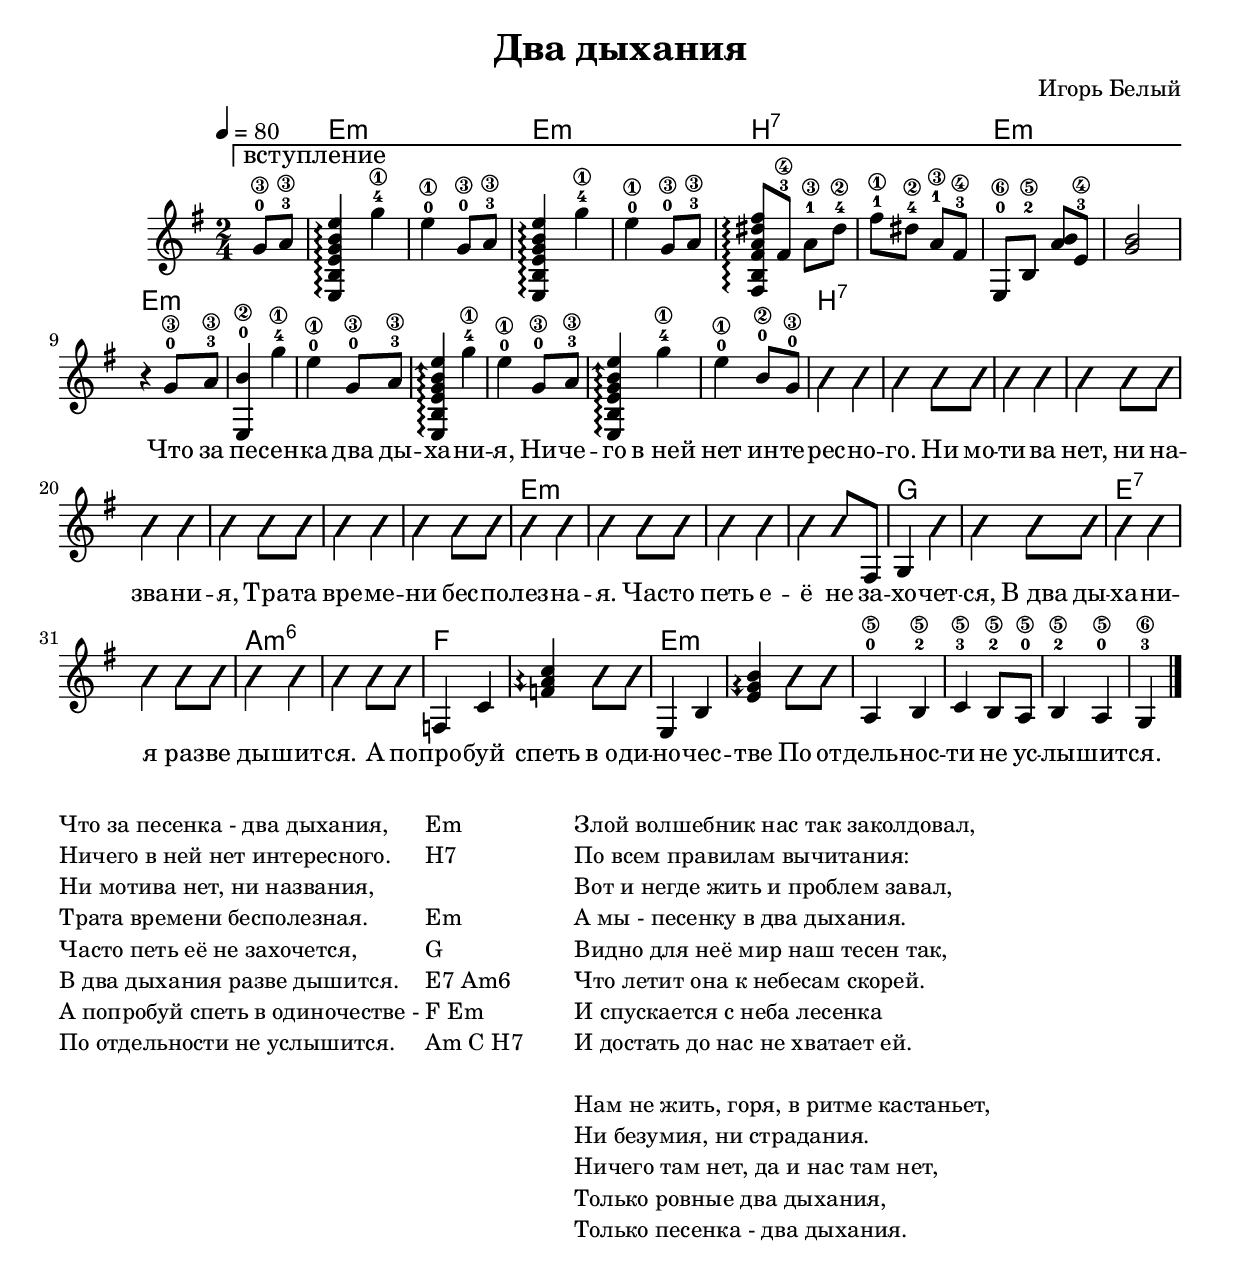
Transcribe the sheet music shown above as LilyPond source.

\header {
  title = "Два дыхания"
  composer = "Игорь Белый"
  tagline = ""
}

%\version "2.10.33"

% European system (A B H C D E F G)
\include "deutsch.ly"

#(set! paper-alist (cons '("my size" . (cons (* 210 mm) (* 250 mm))) paper-alist)) % урезал высоту чтобы убрать пустое поле

\paper {
  #(set-paper-size "my size")
  bottom-margin = #-5
}

noteheadoff = { \override NoteHead #'color = #white \override NoteHead #'layer = #-1 }
noteheadon  = { \override NoteHead #'color = #black \override NoteHead #'layer = #1 }

lnotes = \relative c'' {
  \time 2/4
  \key e \minor
  \tempo 4 = 80
  \partial 4
  \override Fingering #'add-stem-support = ##t
  % вступление
  \set Score.repeatCommands = #'((volta "вступление"))
  \override TextSpanner #'dash-period = #2
  <g-0\3>8 <a-3\3> <e, h' e g h e>4\arpeggio <g''-4\1> <e-0\1>
  <g,-0\3>8 <a-3\3> <e, h' e g h e>4\arpeggio <g''-4\1> <e-0\1>
  <g,-0\3>8 <a-3\3> <fis, h fis' a dis fis>8\arpeggio <fis'-3\4>
  <a-1\3> <dis-4\2> <fis-1\1> <dis-4\2> <a-1\3> <fis-3\4>
  <e,-0\6> <h'-2\5> <a' h> <e-3\4> <g h>2 \break
  \set Score.repeatCommands = #'((volta #f))
  \arpeggioArrowUp
  r4 <g-0\3>8 <a-3\3> <e, h''-0\2>4 <g''-4\1> <e-0\1>
  <g,-0\3>8 <a-3\3> <e, h' e g h e>4\arpeggio <g''-4\1> <e-0\1>
  <g,-0\3>8 <a-3\3> <e, h' e g h e>4\arpeggio <g''-4\1> <e-0\1>
  <h-0\2>8 <g-0\3>
  \improvisationOn
  h4 h4 h4 h8 h h4 h h h8 h h4 h h h8 h h4 h h h8 h h4 h h h8 h
  h4 h h h8
  \improvisationOff
  fis,8 g4
  \improvisationOn
  h' h h8 h h4 h h h8 h h4 h h
  h8 h
  \arpeggioArrowDown
  \improvisationOff
  f,4 c' <f a c>4\arpeggio
  \improvisationOn
  h8 h
  \improvisationOff
  e,,4 h'4 <e g h>\arpeggio
  \improvisationOn
  h'8 h
  \improvisationOff
  <a,-0\5>4 <h-2\5> <c-3\5> <h-2\5>8 <a-0\5> <h-2\5>4 <a-0\5> <g-3\6>
  \bar "|."
}

ltext = \lyricmode {
  _ _ _ _ _ _ _ _ _ _ _ _ _ _ _ _ _ _ _ _ _ _ _ _ _
  Что за пе -- сен -- ка два ды -- ха -- ни -- я,
  Ни -- че -- го в_ней нет ин -- те -- рес -- но -- го.
  Ни мо -- ти -- ва нет, ни на -- зва -- ни -- я,
  Тра -- та вре -- ме -- ни бес -- по -- лез -- на -- я.
  Час -- то петь е -- ё не за -- хо -- чет -- ся,
  В_два ды -- ха -- ни -- я раз -- ве ды -- шит -- ся.
  А по -- про -- буй спеть в_о -- ди -- но -- чес -- тве
  По от -- дель -- нос -- ти не ус -- лы -- шит -- ся.
}

\score {
  <<
    \chords { \germanChords s4 e2:m s2 e2:m s2 h2:7 s2 e2:m s2 e2:m s2 s2 s2 s2 s2 s2 h2:7 s2 s2 s2 s2 s2 s2 s2 e2:m s2 s2 s2 g2 s2 e2:7 s2 a2:m6 s2 f2 s2 e2:m }
    \new Staff \with {
      \consists "Volta_engraver"
    }
    \new Voice = "guit" \lnotes
    \new Lyrics \lyricsto "guit" \ltext
  >>
  \midi{}
  \layout {
    \context {
      \Score
      \remove "Volta_engraver"
    }
  }
}
\markup {
  \column {
    \vspace #1
    \line {Что за песенка - два дыхания,}
    \line {Ничего в ней нет интересного.}
    \line {Ни мотива нет, ни названия,}
    \line {Трата времени бесполезная.}
    \line {Часто петь её не захочется, }
    \line {В два дыхания разве дышится. }
    \line {А попробуй спеть в одиночестве -}
    \line {По отдельности не услышится.}
  }
  \column {
    \vspace #1
    "Em"
    "H7"
    \vspace #1
    "Em"
    "G"
    "E7 Am6"
    "F Em"
    "Am C H7       "
  }
  \column {
    \vspace #1
    \line {Злой волшебник нас так заколдовал,}
    \line {По всем правилам вычитания:}
    \line {Вот и негде жить и проблем завал,}
    \line {А мы - песенку в два дыхания.}
    \line {Видно для неё мир наш тесен так,}
    \line {Что летит она к небесам скорей.}
    \line {И спускается с неба лесенка}
    \line {И достать до нас не хватает ей.}
    \vspace #1
    \line {Нам не жить, горя, в ритме кастаньет,}
    \line {Ни безумия, ни страдания.}
    \line {Ничего там нет, да и нас там нет,}
    \line {Только ровные два дыхания,}
    \line {Только песенка - два дыхания.}
  }
}

